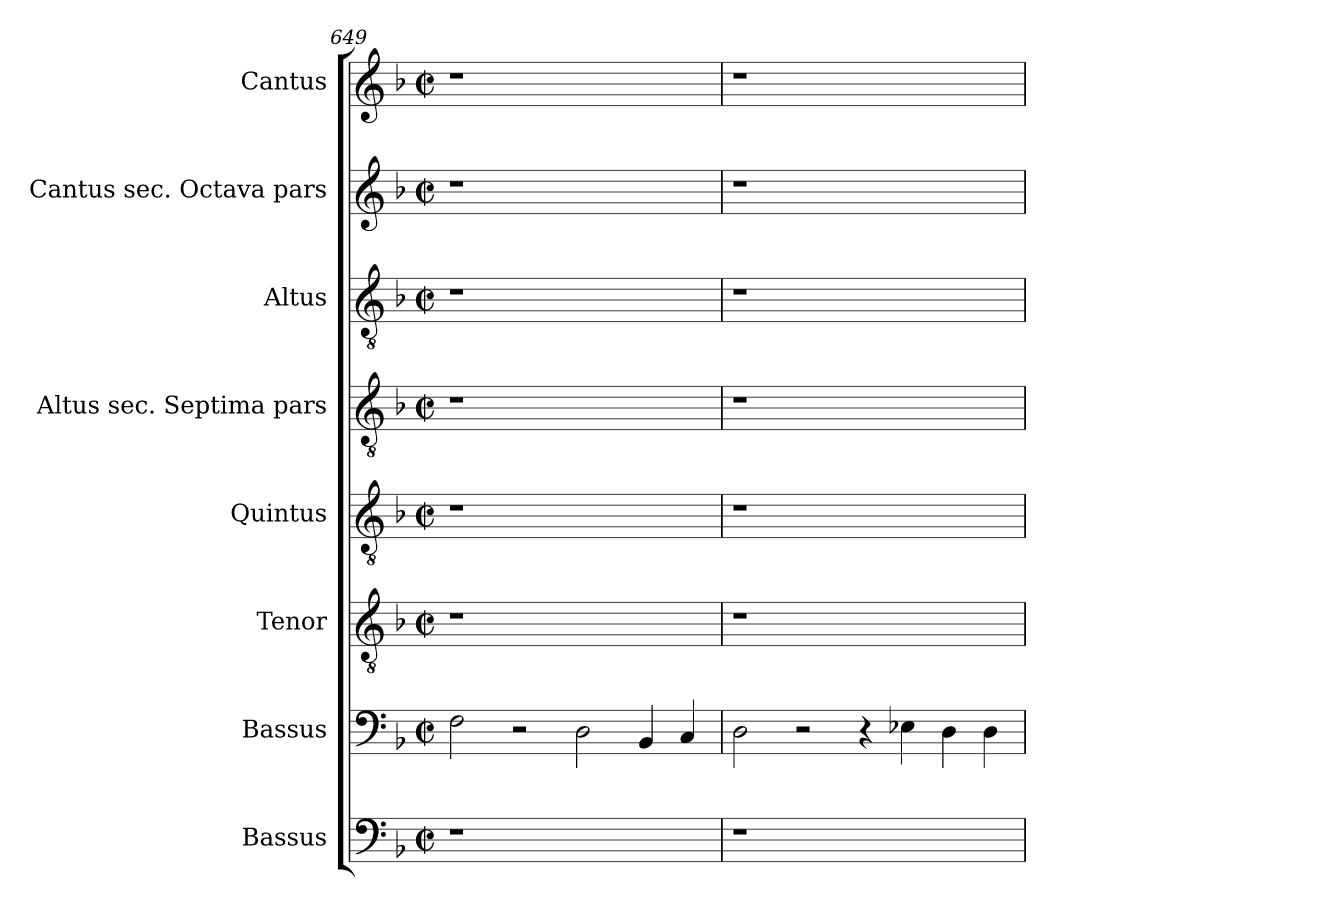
**kern	**kern	**kern	**kern	**kern	**kern	**kern	**kern
*part8	*part7	*part6	*part5	*part4	*part3	*part2	*part1
*staff8	*staff7	*staff6	*staff5	*staff4	*staff3	*staff2	*staff1
*I"Bassus	*I"Bassus	*I"Tenor	*I"Quintus	*I"Altus sec. Septima pars	*I"Altus	*I"Cantus sec. Octava pars	*I"Cantus
*	*I'Bassus	*I'Tenor	*I'Quintus	*	*I'Altus	*	*I'Cantus
!!LO:LB:g=z
*clefF4	*clefF4	*clefGv2	*clefGv2	*clefGv2	*clefGv2	*clefG2	*clefG2
*k[b-]	*k[b-]	*k[b-]	*k[b-]	*k[b-]	*k[b-]	*k[b-]	*k[b-]
*F:	*F:	*F:	*F:	*F:	*F:	*F:	*F:
*M2/2	*M2/2	*M2/2	*M2/2	*M2/2	*M2/2	*M2/2	*M2/2
*met(c|)	*met(c|)	*met(c|)	*met(c|)	*met(c|)	*met(c|)	*met(c|)	*met(c|)
=649	=649	=649	=649	=649	=649	=649	=649
1r	2F\	1r	1r	1r	1r	1r	1r
.	2r	.	.	.	.	.	.
1ryy	2D\	1ryy	1ryy	1ryy	1ryy	1ryy	1ryy
.	4BB-/	.	.	.	.	.	.
.	4C/	.	.	.	.	.	.
=650	=650	=650	=650	=650	=650	=650	=650
1r	2D\	1r	1r	1r	1r	1r	1r
.	2r	.	.	.	.	.	.
1ryy	4r	1ryy	1ryy	1ryy	1ryy	1ryy	1ryy
.	4E-X\	.	.	.	.	.	.
.	4D\	.	.	.	.	.	.
.	4D\	.	.	.	.	.	.
=	=	=	=	=	=	=	=
*-	*-	*-	*-	*-	*-	*-	*-
